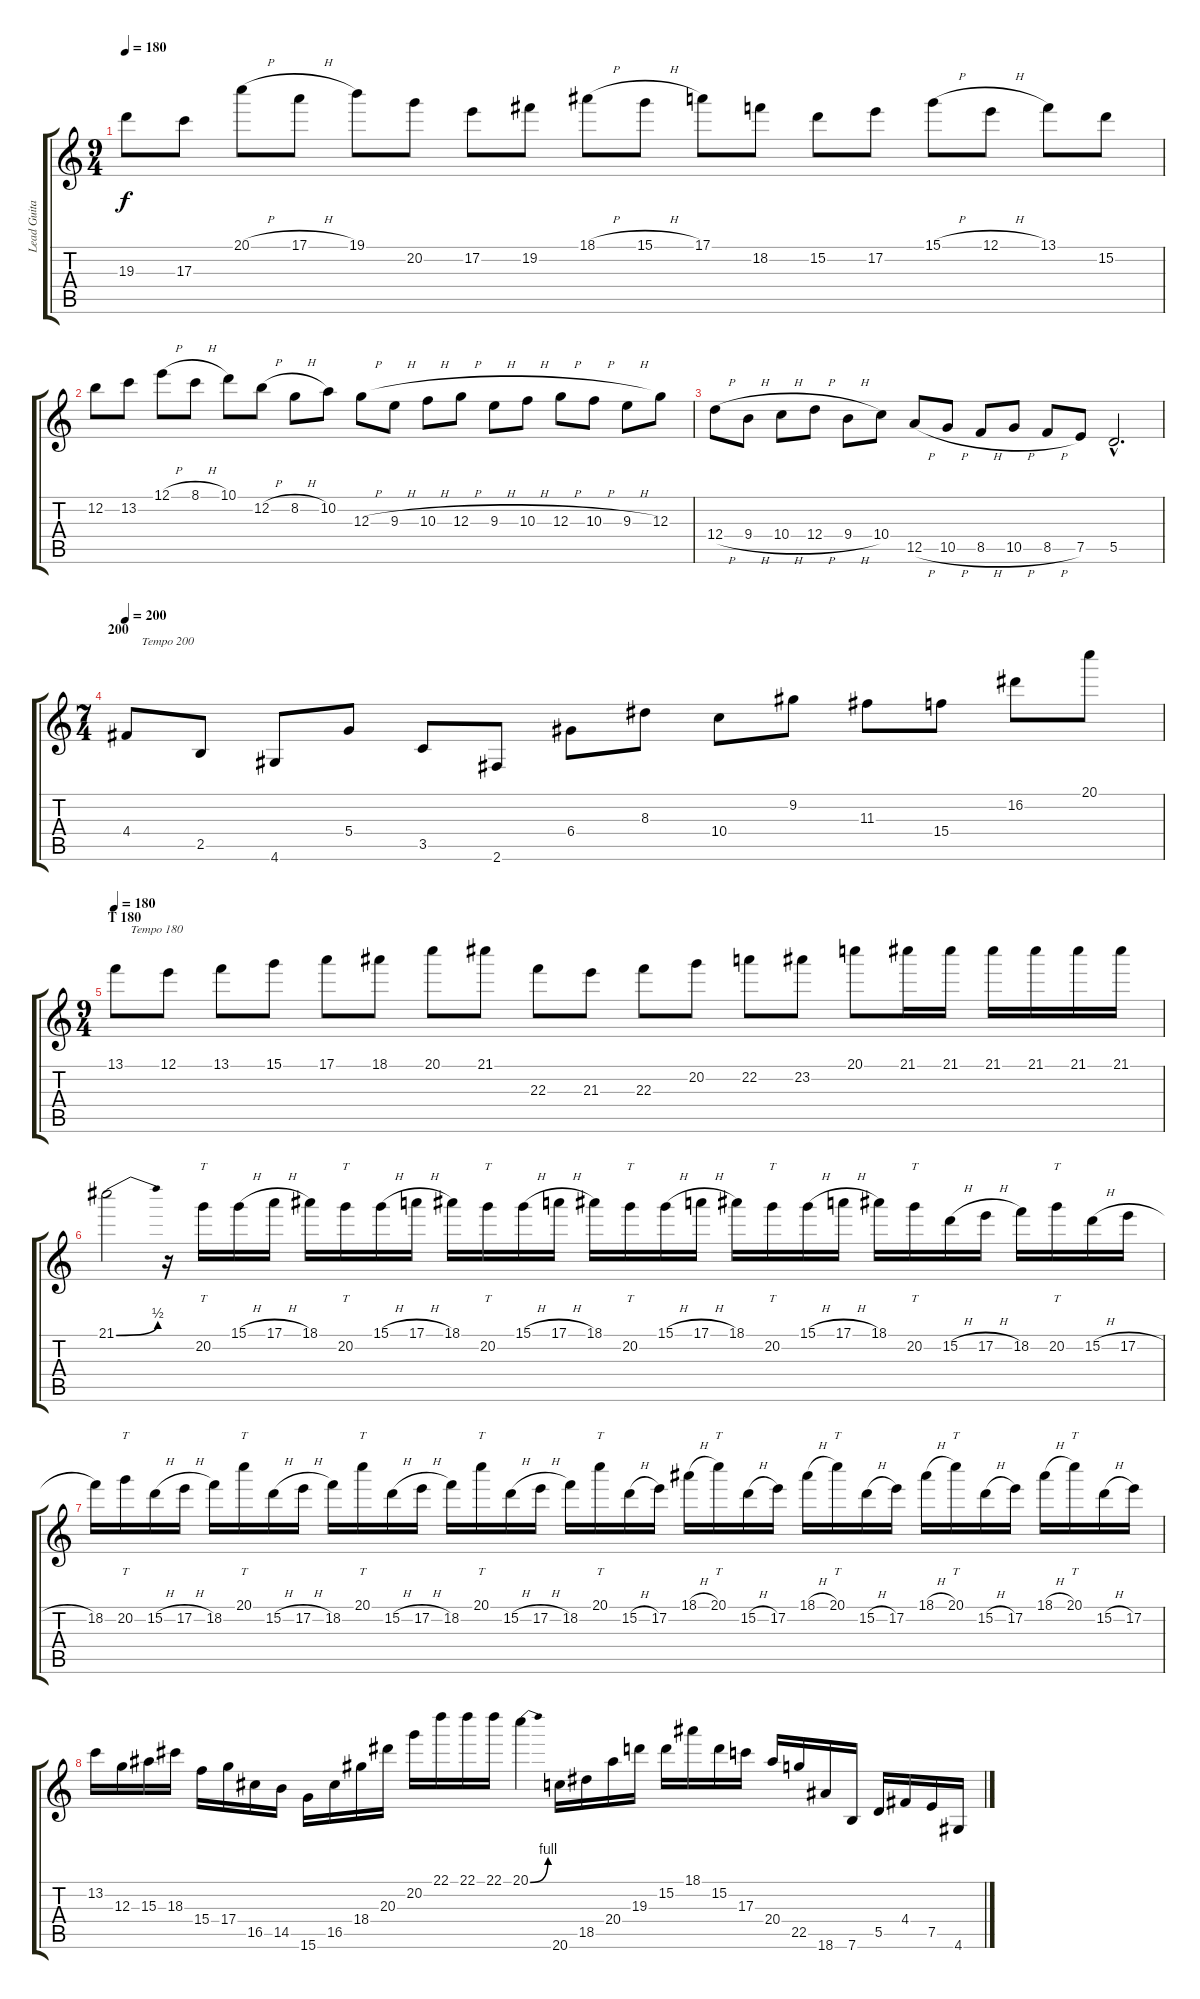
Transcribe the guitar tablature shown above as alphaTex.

\track ("Lead Guitar - Viejo" "Lead Guita") {instrument distortionguitar}
\staff {score tabs}
\tuning (E4 B3 G3 D3 A2 E2) {hide}
\ts (9 4)
\tempo 180
\clef g2
\ks c
19.3.8{dy f} 17.3.8 20.1{h}.8 17.1{h}.8 19.1.8 20.2.8 17.2.8 19.2.8 18.1{h}.8 15.1{h}.8 17.1.8 18.2.8 15.2.8 17.2.8 15.1{h}.8 12.1{h}.8 13.1.8 15.2.8 |
12.2.8 13.2.8 12.1{h}.8 8.1{h}.8 10.1.8 12.2{h}.8 8.2{h}.8 10.2.8 12.3{h}.8 9.3{h}.8 10.3{h}.8 12.3{h}.8 9.3{h}.8 10.3{h}.8 12.3{h}.8 10.3{h}.8 9.3{h}.8 12.3.8 |
12.4{h}.8 9.4{h}.8 10.4{h}.8 12.4{h}.8 9.4{h}.8 10.4.8 12.5{h}.8 10.5{h}.8 8.5{h}.8 10.5{h}.8 8.5{h}.8 7.5.8 5.5{hac}.2{d} |
\ts (7 4)
\section ("" "200")
\tempo 200
4.4.8{txt "     Tempo 200"} 2.5.8 4.6.8 5.4.8 3.5.8 2.6.8 6.4.8 8.3.8 10.4.8 9.2.8 11.3.8 15.4.8 16.2.8 20.1.8 |
\ts (9 4)
\section ("" "T 180")
\tempo 180
13.1.8{txt "     Tempo 180"} 12.1.8 13.1.8 15.1.8 17.1.8 18.1.8 20.1.8 21.1.8 22.3.8 21.3.8 22.3.8 20.2.8 22.2.8 23.2.8 20.1.8 21.1.16 21.1.16 21.1.16 21.1.16 21.1.16 21.1.16 |
21.1{be (bend 0 0 60 2)}.2 r.16 20.2.16{tt} 15.1{h}.16 17.1{h}.16 18.1.16 20.2.16{tt} 15.1{h}.16 17.1{h}.16 18.1.16 20.2.16{tt} 15.1{h}.16 17.1{h}.16 18.1.16 20.2.16{tt} 15.1{h}.16 17.1{h}.16 18.1.16 20.2.16{tt} 15.1{h}.16 17.1{h}.16 18.1.16 20.2.16{tt} 15.2{h}.16 17.2{h}.16 18.2.16 20.2.16{tt} 15.2{h}.16 17.2{h}.16 |
18.2.16 20.2.16{tt} 15.2{h}.16 17.2{h}.16 18.2.16 20.1.16{tt} 15.2{h}.16 17.2{h}.16 18.2.16 20.1.16{tt} 15.2{h}.16 17.2{h}.16 18.2.16 20.1.16{tt} 15.2{h}.16 17.2{h}.16 18.2.16 20.1.16{tt} 15.2{h}.16 17.2.16 18.1{h}.16 20.1.16{tt} 15.2{h}.16 17.2.16 18.1{h}.16 20.1.16{tt} 15.2{h}.16 17.2.16 18.1{h}.16 20.1.16{tt} 15.2{h}.16 17.2.16 18.1{h}.16 20.1.16{tt} 15.2{h}.16 17.2.16 |
13.2.16 12.3.16 15.3.16 18.3.16 15.4.16 17.4.16 16.5.16 14.5.16 15.6.16 16.5.16 18.4.16 20.3.16 20.2.16 22.1.16 22.1.16 22.1.16 20.1{be (bend 0 0 60 4)}.4 20.6.16 18.5.16 20.4.16 19.3.16 15.2.16 18.1.16 15.2.16 17.3.16 20.4.16 22.5.16 18.6.16 7.6.16 5.5.16 4.4.16 7.5.16 4.6.16
